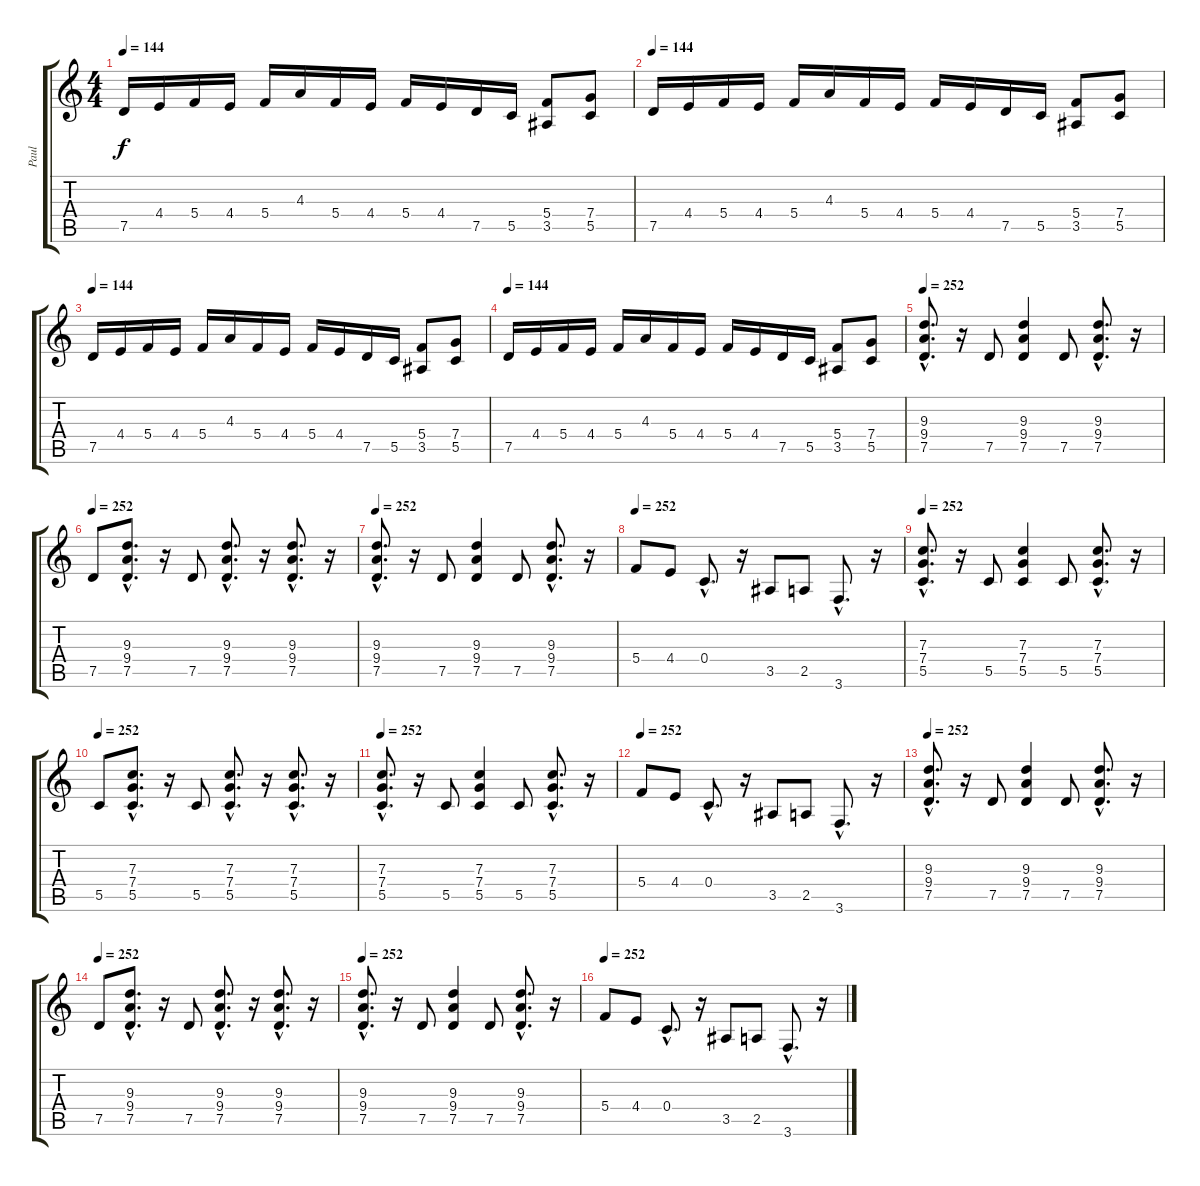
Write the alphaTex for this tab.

\track ("Paul" "Paul") {instrument distortionguitar}
\staff {score tabs}
\tuning (D4 A3 F3 C3 G2 D2) {hide}
\ts (4 4)
\tempo 144
\clef g2
\ks c
7.5.16{dy f} 4.4.16 5.4.16 4.4.16 5.4.16 4.3.16 5.4.16 4.4.16 5.4.16 4.4.16 7.5.16 5.5.16 (5.4 3.5).8 (7.4 5.5).8 |
\tempo 144
7.5.16 4.4.16 5.4.16 4.4.16 5.4.16 4.3.16 5.4.16 4.4.16 5.4.16 4.4.16 7.5.16 5.5.16 (5.4 3.5).8 (7.4 5.5).8 |
\tempo 144
7.5.16 4.4.16 5.4.16 4.4.16 5.4.16 4.3.16 5.4.16 4.4.16 5.4.16 4.4.16 7.5.16 5.5.16 (5.4 3.5).8 (7.4 5.5).8 |
\tempo 144
7.5.16 4.4.16 5.4.16 4.4.16 5.4.16 4.3.16 5.4.16 4.4.16 5.4.16 4.4.16 7.5.16 5.5.16 (5.4 3.5).8 (7.4 5.5).8 |
\tempo 252
(9.3{hac} 9.4{hac} 7.5{hac}).8{d} r.16 7.5.8 (9.3 9.4 7.5).4 7.5.8 (9.3{hac} 9.4{hac} 7.5{hac}).8{d} r.16 |
\tempo 252
7.5.8 (9.3{hac} 9.4{hac} 7.5{hac}).8{d} r.16 7.5.8 (9.3{hac} 9.4{hac} 7.5{hac}).8{d} r.16 (9.3{hac} 9.4{hac} 7.5{hac}).8{d} r.16 |
\tempo 252
(9.3{hac} 9.4{hac} 7.5{hac}).8{d} r.16 7.5.8 (9.3 9.4 7.5).4 7.5.8 (9.3{hac} 9.4{hac} 7.5{hac}).8{d} r.16 |
\tempo 252
5.4.8 4.4.8 0.4{hac}.8{d} r.16 3.5.8 2.5.8 3.6{hac}.8{d} r.16 |
\tempo 252
(7.3{hac} 7.4{hac} 5.5{hac}).8{d} r.16 5.5.8 (7.3 7.4 5.5).4 5.5.8 (7.3{hac} 7.4{hac} 5.5{hac}).8{d} r.16 |
\tempo 252
5.5.8 (7.3{hac} 7.4{hac} 5.5{hac}).8{d} r.16 5.5.8 (7.3{hac} 7.4{hac} 5.5{hac}).8{d} r.16 (7.3{hac} 7.4{hac} 5.5{hac}).8{d} r.16 |
\tempo 252
(7.3{hac} 7.4{hac} 5.5{hac}).8{d} r.16 5.5.8 (7.3 7.4 5.5).4 5.5.8 (7.3{hac} 7.4{hac} 5.5{hac}).8{d} r.16 |
\tempo 252
5.4.8 4.4.8 0.4{hac}.8{d} r.16 3.5.8 2.5.8 3.6{hac}.8{d} r.16 |
\tempo 252
(9.3{hac} 9.4{hac} 7.5{hac}).8{d} r.16 7.5.8 (9.3 9.4 7.5).4 7.5.8 (9.3{hac} 9.4{hac} 7.5{hac}).8{d} r.16 |
\tempo 252
7.5.8 (9.3{hac} 9.4{hac} 7.5{hac}).8{d} r.16 7.5.8 (9.3{hac} 9.4{hac} 7.5{hac}).8{d} r.16 (9.3{hac} 9.4{hac} 7.5{hac}).8{d} r.16 |
\tempo 252
(9.3{hac} 9.4{hac} 7.5{hac}).8{d} r.16 7.5.8 (9.3 9.4 7.5).4 7.5.8 (9.3{hac} 9.4{hac} 7.5{hac}).8{d} r.16 |
\tempo 252
5.4.8 4.4.8 0.4{hac}.8{d} r.16 3.5.8 2.5.8 3.6{hac}.8{d} r.16
